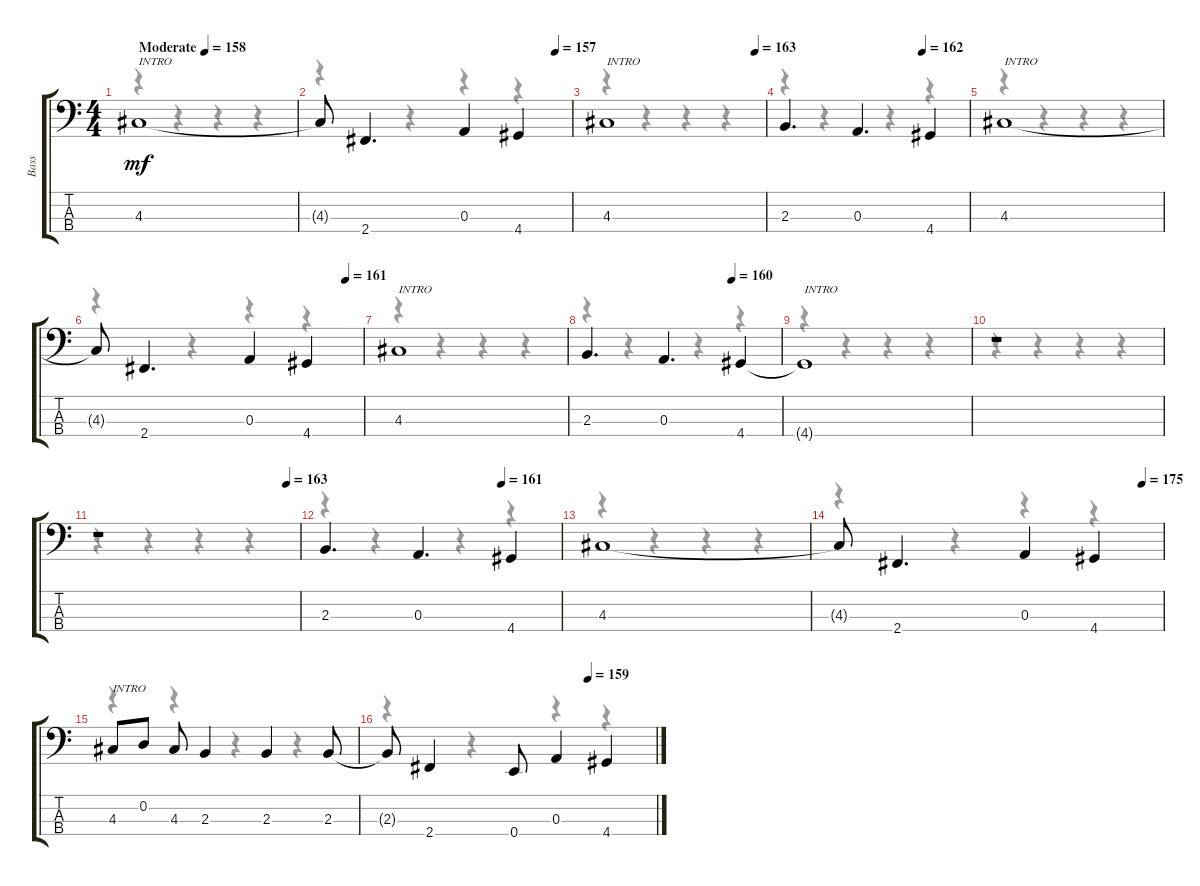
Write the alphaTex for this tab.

\track ("Bass" "Bass") {instrument electricbassfinger}
\staff {score tabs}
\tuning (G2 D2 A1 E1) {hide}
\voice
\ts (4 4)
\tempo (158 "Moderate")
\clef f4
\ks c
4.3.1{txt "INTRO" dy mf instrument electricbassfinger} |
\tempo (157 0.9375)
4.3{t}.8 2.4.4{d} 0.3.4 4.4.4 |
\tempo (163 0.9375)
4.3.1{txt "INTRO"} |
\tempo (162 0.75)
2.3.4{d} 0.3.4{d} 4.4.4 |
4.3.1{txt "INTRO"} |
\tempo (161 0.9375)
4.3{t}.8 2.4.4{d} 0.3.4 4.4.4 |
4.3.1{txt "INTRO"} |
\tempo (160 0.75)
2.3.4{d} 0.3.4{d} 4.4.4 |
4.4{t}.1{txt "INTRO"} |
r.1 |
\tempo (163 0.9375)
r.1 |
\tempo (161 0.75)
2.3.4{d} 0.3.4{d} 4.4.4 |
4.3.1 |
\tempo (175 0.9375)
4.3{t}.8 2.4.4{d} 0.3.4 4.4.4 |
4.3.8{txt "INTRO"} 0.2.8 4.3.8 2.3.4 2.3.4 2.3.8 |
\tempo (159 0.75)
2.3{t}.8 2.4.4 0.4.8 0.3.4 4.4.4
\voice
\clef f4
\ottava regular
\simile none
\ks c
r.4{dy f} r.4 r.4 r.4 |
r.4 r.4 r.4 r.4 |
r.4 r.4 r.4 r.4 |
r.4 r.4 r.4 r.4 |
r.4 r.4 r.4 r.4 |
r.4 r.4 r.4 r.4 |
r.4 r.4 r.4 r.4 |
r.4 r.4 r.4 r.4 |
r.4 r.4 r.4 r.4 |
r.4 r.4 r.4 r.4 |
r.4 r.4 r.4 r.4 |
r.4 r.4 r.4 r.4 |
r.4 r.4 r.4 r.4 |
r.4 r.4 r.4 r.4 |
r.4 r.4 r.4 r.4 |
r.4 r.4 r.4 r.4
